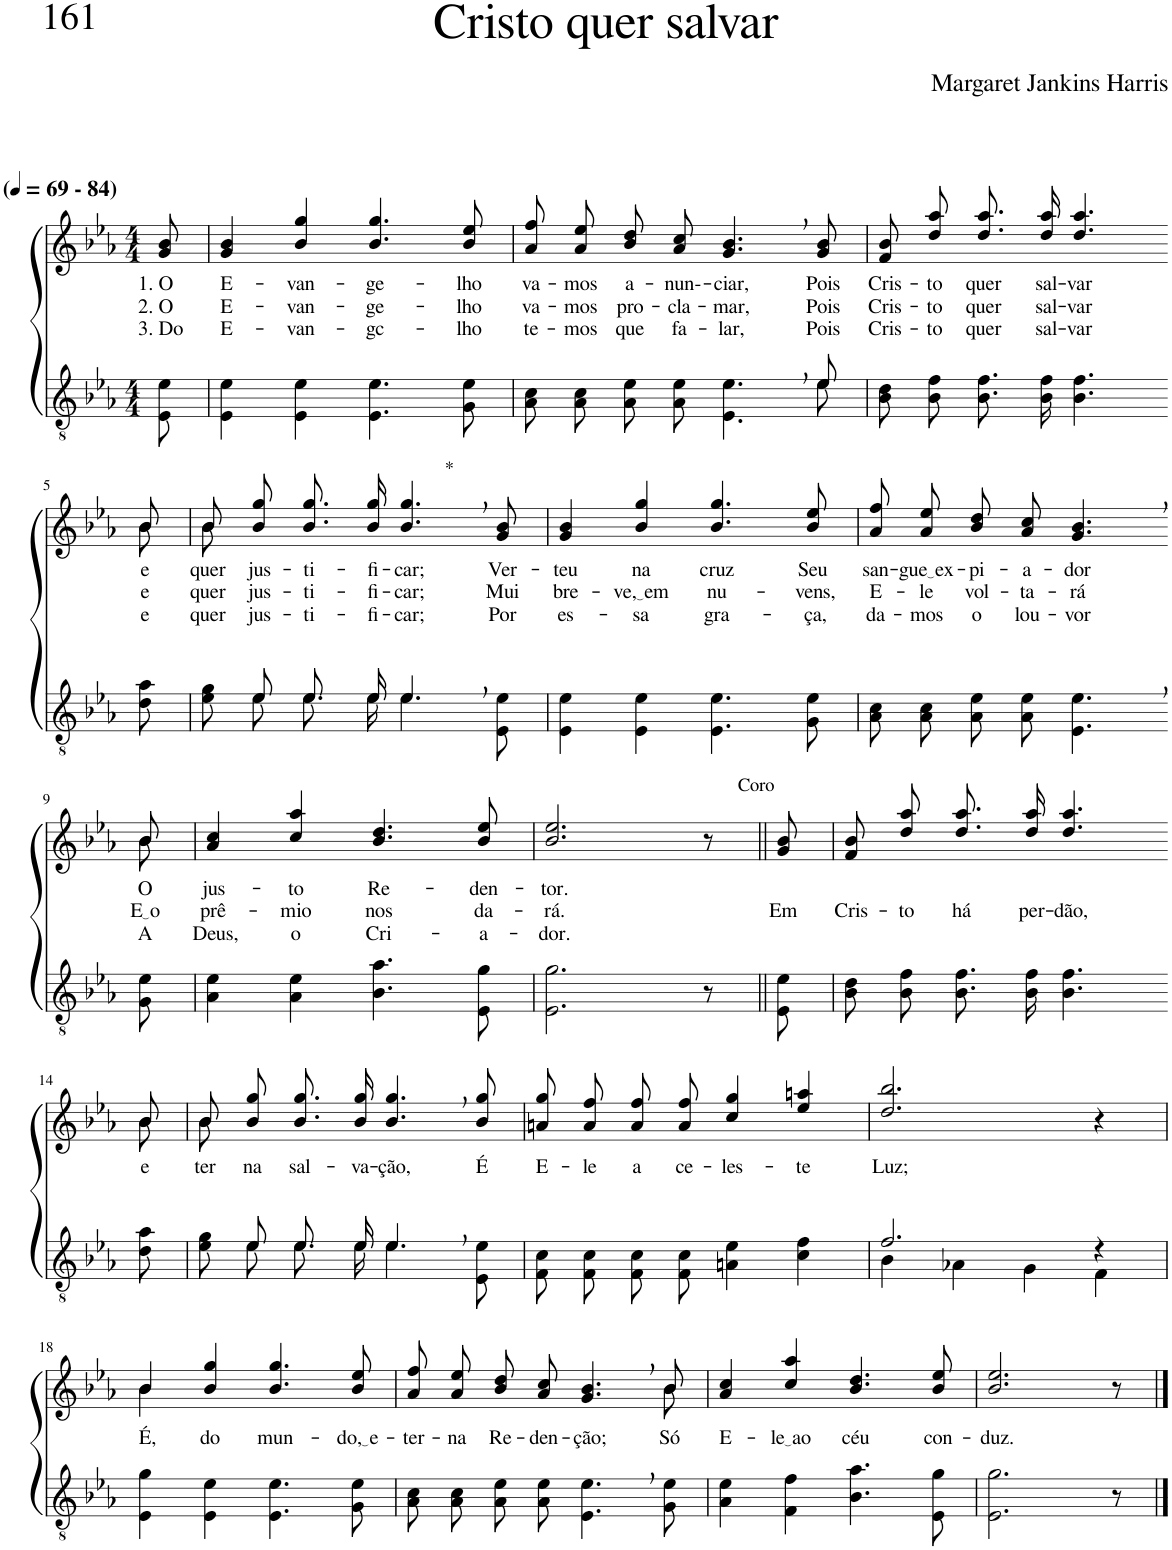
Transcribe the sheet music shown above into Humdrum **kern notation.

**kern	**kern	**text	**text	**text
*part2	*part1	*part1	*part1	*part1
*staff2	*staff1	*staff1	*staff1	*staff1
*I"Parte III e IV	*I"Parte I e II	*	*	*
*clefGv2	*clefG2	*	*	*
*Trd4c7	*Trd4c7	*	*	*
*k[b-e-a-]	*k[b-e-a-]	*	*	*
*M4/4	*M4/4	*	*	*
*MM69	*MM69	*	*	*
=1	=1	=1	=1	=1
!	!LO:TX:a:B:t=(	!	!	!
!	!LO:TX:a:B:t=- 84)	!	!	!
!	!	!LO:LY:b	!LO:LY:b	!LO:LY:b
8E-\ 8e-\	8g/ 8b-/	1. O	2. O	3. Do
=2	=2	=2	=2	=2
!	!	!LO:LY:b	!LO:LY:b	!LO:LY:b
4E-\ 4e-\	4g/ 4b-/	E-	E-	E-
!	!	!LO:LY:b	!LO:LY:b	!LO:LY:b
4E-\ 4e-\	4b-/ 4gg/	-van-	-van-	-van-
!	!	!LO:LY:b	!LO:LY:b	!LO:LY:b
4.E-\ 4.e-\	4.b-/ 4.gg/	-ge-	-ge-	-gc-
!	!	!LO:LY:b	!LO:LY:b	!LO:LY:b
8G\ 8e-\	8b-/ 8ee-/	-lho	-lho	-lho
=3	=3	=3	=3	=3
*^	*	*	*	*
!	!	!	!LO:LY:b	!LO:LY:b	!LO:LY:b
2..ryy	8A-\ 8c\L	8a-\ 8ff\L	va-	va-	te-
!	!	!	!LO:LY:b	!LO:LY:b	!LO:LY:b
.	8A-\ 8c\J	8a-\ 8ee-\J	-mos	-mos	-mos
!	!	!	!LO:LY:b	!LO:LY:b	!LO:LY:b
.	8A-\ 8e-\L	8b-\ 8dd\L	a-	pro-	que
!	!	!	!LO:LY:b	!LO:LY:b	!LO:LY:b
.	8A-\ 8e-\J	8a-\ 8cc\J	-nun--	-cla-	fa-
!	!	!	!LO:LY:b	!LO:LY:b	!LO:LY:b
.	4.E-\ 4.e-\	4.g/, 4.b-/,	-ciar,	-mar,	-lar,
!	!	!	!LO:LY:b	!LO:LY:b	!LO:LY:b
8e-/	8e-\	8g/ 8b-/	Pois	Pois	Pois
=4	=4	=4	=4	=4	=4
!	!	!	!LO:LY:b	!LO:LY:b	!LO:LY:b
*v	*v	*	*	*	*
8B-\ 8d\L	8f\ 8b-\L	Cris-	Cris-	Cris-
!	!	!LO:LY:b	!LO:LY:b	!LO:LY:b
8B-\ 8f\J	8dd\ 8aa-\J	-to	-to	-to
!	!	!LO:LY:b	!LO:LY:b	!LO:LY:b
8.B-\ 8.f\L	8.dd\ 8.aa-\L	quer	quer	quer
!	!	!LO:LY:b	!LO:LY:b	!LO:LY:b
16B-\ 16f\Jk	16dd\ 16aa-\Jk	sal-	sal-	sal-
!	!	!LO:LY:b	!LO:LY:b	!LO:LY:b
4.B-\ 4.f\	4.dd/ 4.aa-/	-var	-var	-var
!!LO:LB:g=z
=5-	=5-	=5-	=5-	=5-
!	!	!LO:LY:b	!LO:LY:b	!LO:LY:b
*	*^	*	*	*
8d\ 8a-\	8b-\	8b-/	e	e	e
=6	=6	=6	=6	=6	=6
*^	*	*	*	*	*
!	!	!	!	!LO:LY:b	!LO:LY:b	!LO:LY:b
8ryy	8e-\ 8g\L	8b-\L	8b-\	quer	quer	quer
!	!	!	!	!LO:LY:b	!LO:LY:b	!LO:LY:b
8e-/	8e-\J	8b-\ 8gg\J	2..ryy	jus-	jus-	jus-
!	!	!	!	!LO:LY:b	!LO:LY:b	!LO:LY:b
8.e-/L	8.e-\L	8.b-\ 8.gg\L	.	-ti-	-ti-	-ti-
!	!	!	!	!LO:LY:b	!LO:LY:b	!LO:LY:b
16e-/Jk	16e-\Jk	16b-\ 16gg\Jk	.	-fi-	-fi-	-fi-
!	!	!LO:TX:a:t=*	!	!	!	!
!	!	!	!	!LO:LY:b	!LO:LY:b	!LO:LY:b
4.e-,/	4.e-\	4.b-/, 4.gg/,	.	-car;	-car;	-car;
!	!	!	!	!LO:LY:b	!LO:LY:b	!LO:LY:b
8ryy	8E-\ 8e-\	8g/ 8b-/	.	Ver-	Mui	Por
*	*	*v	*v	*	*	*
=7	=7	=7	=7	=7	=7
!	!	!	!LO:LY:b	!LO:LY:b	!LO:LY:b
*v	*v	*	*	*	*
4E-\ 4e-\	4g/ 4b-/	-teu	bre-	es-
!	!	!LO:LY:b	!LO:LY:b	!LO:LY:b
4E-\ 4e-\	4b-/ 4gg/	na	ve, em	-sa
!	!	!LO:LY:b	!LO:LY:b	!LO:LY:b
4.E-\ 4.e-\	4.b-/ 4.gg/	cruz	nu-	gra-
!	!	!LO:LY:b	!LO:LY:b	!LO:LY:b
8G\ 8e-\	8b-/ 8ee-/	Seu	-vens,	-ça,
=8	=8	=8	=8	=8
!	!	!LO:LY:b	!LO:LY:b	!LO:LY:b
8A-\ 8c\L	8a-\ 8ff\L	san-	E-	da-
!	!	!LO:LY:b	!LO:LY:b	!LO:LY:b
8A-\ 8c\J	8a-\ 8ee-\J	gue ex	-le	-mos
!	!	!LO:LY:b	!LO:LY:b	!LO:LY:b
8A-\ 8e-\L	8b-\ 8dd\L	-pi-	vol-	o
!	!	!LO:LY:b	!LO:LY:b	!LO:LY:b
8A-\ 8e-\J	8a-\ 8cc\J	-a-	-ta-	lou-
!	!	!LO:LY:b	!LO:LY:b	!LO:LY:b
4.E-\, 4.e-\,	4.g/, 4.b-/,	-dor	-rá	-vor
!!LO:LB:g=z
=9-	=9-	=9-	=9-	=9-
*	*^	*	*	*
!	!	!	!LO:LY:b	!LO:LY:b	!LO:LY:b
8G\ 8e-\	8b-/	8b-\	O	E o	A
=10	=10	=10	=10	=10	=10
!	!	!	!LO:LY:b	!LO:LY:b	!LO:LY:b
*	*v	*v	*	*	*
4A-\ 4e-\	4a-/ 4cc/	jus-	prê-	Deus,
!	!	!LO:LY:b	!LO:LY:b	!LO:LY:b
4A-\ 4e-\	4cc/ 4aa-/	-to	-mio	o
!	!	!LO:LY:b	!LO:LY:b	!LO:LY:b
4.B-\ 4.a-\	4.b-/ 4.dd/	Re-	nos	Cri-
!	!	!LO:LY:b	!LO:LY:b	!LO:LY:b
8E-\ 8g\	8b-/ 8ee-/	-den-	da-	-a-
=11	=11	=11	=11	=11
!	!	!LO:LY:b	!LO:LY:b	!LO:LY:b
2.E-\ 2.g\	2.b-/ 2.ee-/	-tor.	-rá.	-dor.
!	!LO:TX:a:t=Coro	!	!	!
8r	8r	.	.	.
=12||	=12||	=12||	=12||	=12||
!	!	!	!LO:LY:b	!
8E-\ 8e-\	8g/ 8b-/	.	Em	.
=13	=13	=13	=13	=13
!	!	!	!LO:LY:b	!
8B-\ 8d\L	8f\ 8b-\L	.	Cris-	.
!	!	!	!LO:LY:b	!
8B-\ 8f\J	8dd\ 8aa-\J	.	-to	.
!	!	!	!LO:LY:b	!
8.B-\ 8.f\L	8.dd\ 8.aa-\L	.	há	.
!	!	!	!LO:LY:b	!
16B-\ 16f\Jk	16dd\ 16aa-\Jk	.	per-	.
!	!	!	!LO:LY:b	!
4.B-\ 4.f\	4.dd/ 4.aa-/	.	-dão,	.
!!LO:LB:g=z
=14-	=14-	=14-	=14-	=14-
!	!	!LO:LY:b	!	!
*	*^	*	*	*
8d\ 8a-\	8b-/	8b-\	e-	.	.
=15	=15	=15	=15	=15	=15
*^	*	*	*	*	*
!	!	!	!	!LO:LY:b	!	!
8ryy	8e-\ 8g\L	8b-\L	8b-\	-ter-	.	.
!	!	!	!	!LO:LY:b	!	!
8e-/	8e-\J	8b-\ 8gg\J	2..ryy	-na	.	.
!	!	!	!	!LO:LY:b	!	!
8.e-/L	8.e-\L	8.b-\ 8.gg\L	.	sal-	.	.
!	!	!	!	!LO:LY:b	!	!
16e-/Jk	16e-\Jk	16b-\ 16gg\Jk	.	-va-	.	.
!	!	!	!	!LO:LY:b	!	!
4.e-,/	4.e-\	4.b-/, 4.gg/,	.	-ção,	.	.
!	!	!	!	!LO:LY:b	!	!
8ryy	8E-\ 8e-\	8b-/ 8gg/	.	É	.	.
*	*	*v	*v	*	*	*
=16	=16	=16	=16	=16	=16
!	!	!	!LO:LY:b	!	!
*v	*v	*	*	*	*
8F/ 8c/L	8an\ 8gg\L	E-	.	.
!	!	!LO:LY:b	!	!
8F/ 8c/J	8a\ 8ff\J	-le	.	.
!	!	!LO:LY:b	!	!
8F/ 8c/L	8a\ 8ff\L	a	.	.
!	!	!LO:LY:b	!	!
8F/ 8c/J	8a\ 8ff\J	ce-	.	.
!	!	!LO:LY:b	!	!
4An\ 4e-\	4cc/ 4gg/	-les-	.	.
!	!	!LO:LY:b	!	!
4c\ 4f\	4ee-/ 4aan/	-te	.	.
=17	=17	=17	=17	=17
*^	*	*	*	*
!	!	!	!LO:LY:b	!	!
2.f/	4B-\	2.dd/ 2.bb-/	Luz;	.	.
.	4A-X\	.	.	.	.
.	4G\	.	.	.	.
4r	4F\	4r	.	.	.
!!LO:LB:g=z
=18	=18	=18	=18	=18	=18
*	*	*^	*	*	*
!	!	!	!	!LO:LY:b	!	!
*v	*v	*	*	*	*	*
4E-\ 4g\	4b-/	4b-\	É,	.	.
!	!	!	!LO:LY:b	!	!
4E-\ 4e-\	4b-/ 4gg/	2.ryy	do	.	.
!	!	!	!LO:LY:b	!	!
4.E-\ 4.e-\	4.b-/ 4.gg/	.	mun-	.	.
!	!	!	!LO:LY:b	!	!
8G\ 8e-\	8b-/ 8ee-/	.	do, e	.	.
=19	=19	=19	=19	=19	=19
!	!	!	!LO:LY:b	!	!
8A-\ 8c\L	8a-\ 8ff\L	2..ryy	-ter-	.	.
!	!	!	!LO:LY:b	!	!
8A-\ 8c\J	8a-\ 8ee-\J	.	-na	.	.
!	!	!	!LO:LY:b	!	!
8A-\ 8e-\L	8b-\ 8dd\L	.	Re-	.	.
!	!	!	!LO:LY:b	!	!
8A-\ 8e-\J	8a-\ 8cc\J	.	-den-	.	.
!	!	!	!LO:LY:b	!	!
4.E-\, 4.e-\,	4.g/, 4.b-/,	.	-ção;	.	.
!	!	!	!LO:LY:b	!	!
8G\ 8e-\	8b-/	8b-\	Só	.	.
=20	=20	=20	=20	=20	=20
!	!	!	!LO:LY:b	!	!
*	*v	*v	*	*	*
4A-\ 4e-\	4a-/ 4cc/	E-	.	.
!	!	!LO:LY:b	!	!
4F\ 4f\	4cc/ 4aa-/	le ao	.	.
!	!	!LO:LY:b	!	!
4.B-\ 4.a-\	4.b-/ 4.dd/	céu	.	.
!	!	!LO:LY:b	!	!
8E-\ 8g\	8b-/ 8ee-/	con-	.	.
=21	=21	=21	=21	=21
!	!	!LO:LY:b	!	!
2.E-\ 2.g\	2.b-/ 2.ee-/	-duz.	.	.
8r	8r	.	.	.
==	==	==	==	==
*-	*-	*-	*-	*-
